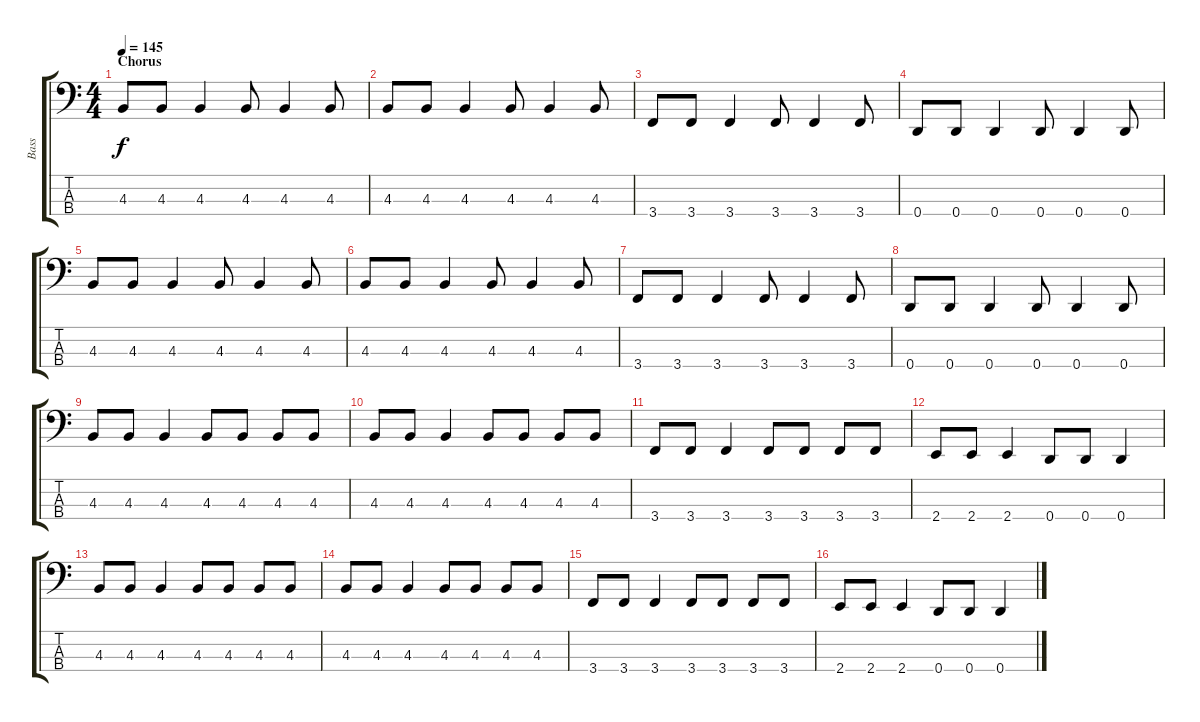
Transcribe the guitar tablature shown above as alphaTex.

\track ("Bass" "Bass") {instrument electricbassfinger}
\staff {score tabs}
\tuning (F2 C2 G1 D1) {hide}
\ts (4 4)
\section ("" "Chorus")
\tempo 145
\clef f4
\ks c
4.3.8{dy f} 4.3.8 4.3.4 4.3.8 4.3.4 4.3.8 |
4.3.8 4.3.8 4.3.4 4.3.8 4.3.4 4.3.8 |
3.4.8 3.4.8 3.4.4 3.4.8 3.4.4 3.4.8 |
0.4.8 0.4.8 0.4.4 0.4.8 0.4.4 0.4.8 |
4.3.8 4.3.8 4.3.4 4.3.8 4.3.4 4.3.8 |
4.3.8 4.3.8 4.3.4 4.3.8 4.3.4 4.3.8 |
3.4.8 3.4.8 3.4.4 3.4.8 3.4.4 3.4.8 |
0.4.8 0.4.8 0.4.4 0.4.8 0.4.4 0.4.8 |
4.3.8 4.3.8 4.3.4 4.3.8 4.3.8 4.3.8 4.3.8 |
4.3.8 4.3.8 4.3.4 4.3.8 4.3.8 4.3.8 4.3.8 |
3.4.8 3.4.8 3.4.4 3.4.8 3.4.8 3.4.8 3.4.8 |
2.4.8 2.4.8 2.4.4 0.4.8 0.4.8 0.4.4 |
4.3.8 4.3.8 4.3.4 4.3.8 4.3.8 4.3.8 4.3.8 |
4.3.8 4.3.8 4.3.4 4.3.8 4.3.8 4.3.8 4.3.8 |
3.4.8 3.4.8 3.4.4 3.4.8 3.4.8 3.4.8 3.4.8 |
2.4.8 2.4.8 2.4.4 0.4.8 0.4.8 0.4.4
